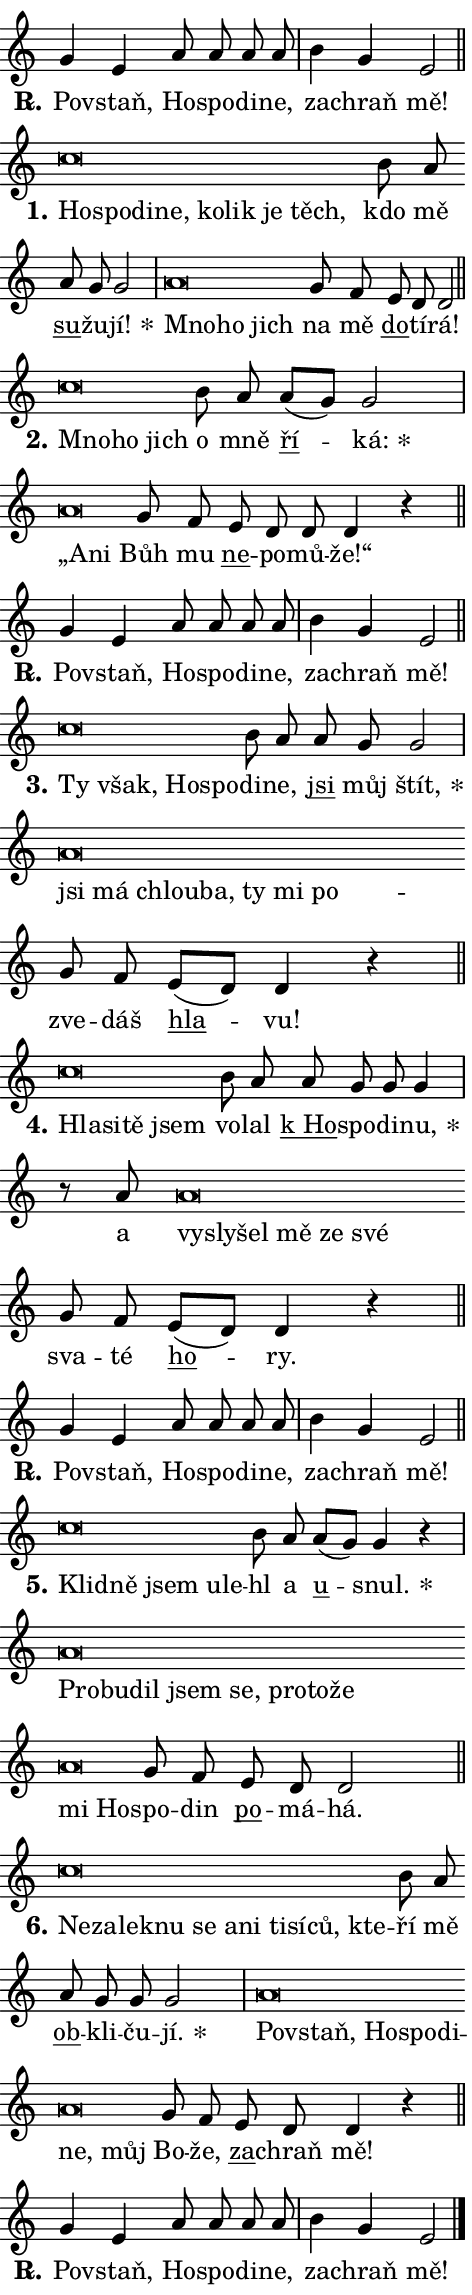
\version "2.24.0"
\header { tagline = "" }
\paper {
  indent = 0\cm
  top-margin = 0\cm
  right-margin = 0.13\cm % to fit lyric hyphens
  bottom-margin = 0\cm
  left-margin = 0\cm
  paper-width = 8\cm
  page-breaking = #ly:one-page-breaking
  system-system-spacing.basic-distance = #11
  score-system-spacing.basic-distance = #11
  ragged-last = ##f
}


%% Author: Thomas Morley
%% https://lists.gnu.org/archive/html/lilypond-user/2020-05/msg00002.html
#(define (line-position grob)
"Returns position of @var[grob} in current system:
   @code{'start}, if at first time-step
   @code{'end}, if at last time-step
   @code{'middle} otherwise
"
  (let* ((col (ly:item-get-column grob))
         (ln (ly:grob-object col 'left-neighbor))
         (rn (ly:grob-object col 'right-neighbor))
         (col-to-check-left (if (ly:grob? ln) ln col))
         (col-to-check-right (if (ly:grob? rn) rn col))
         (break-dir-left
           (and
             (ly:grob-property col-to-check-left 'non-musical #f)
             (ly:item-break-dir col-to-check-left)))
         (break-dir-right
           (and
             (ly:grob-property col-to-check-right 'non-musical #f)
             (ly:item-break-dir col-to-check-right))))
        (cond ((eqv? 1 break-dir-left) 'start)
              ((eqv? -1 break-dir-right) 'end)
              (else 'middle))))

#(define (tranparent-at-line-position vctor)
  (lambda (grob)
  "Relying on @code{line-position} select the relevant enry from @var{vctor}.
Used to determine transparency,"
    (case (line-position grob)
      ((end) (not (vector-ref vctor 0)))
      ((middle) (not (vector-ref vctor 1)))
      ((start) (not (vector-ref vctor 2))))))

noteHeadBreakVisibility =
#(define-music-function (break-visibility)(vector?)
"Makes @code{NoteHead}s transparent relying on @var{break-visibility}"
#{
  \override NoteHead.transparent =
    #(tranparent-at-line-position break-visibility)
#})

#(define delete-ledgers-for-transparent-note-heads
  (lambda (grob)
    "Reads whether a @code{NoteHead} is transparent.
If so this @code{NoteHead} is removed from @code{'note-heads} from
@var{grob}, which is supposed to be @code{LedgerLineSpanner}.
As a result ledgers are not printed for this @code{NoteHead}"
    (let* ((nhds-array (ly:grob-object grob 'note-heads))
           (nhds-list
             (if (ly:grob-array? nhds-array)
                 (ly:grob-array->list nhds-array)
                 '()))
           ;; Relies on the transparent-property being done before
           ;; Staff.LedgerLineSpanner.after-line-breaking is executed.
           ;; This is fragile ...
           (to-keep
             (remove
               (lambda (nhd)
                 (ly:grob-property nhd 'transparent #f))
               nhds-list)))
      ;; TODO find a better method to iterate over grob-arrays, similiar
      ;; to filter/remove etc for lists
      ;; For now rebuilt from scratch
      (set! (ly:grob-object grob 'note-heads)  '())
      (for-each
        (lambda (nhd)
          (ly:pointer-group-interface::add-grob grob 'note-heads nhd))
        to-keep))))

squashNotes = {
  \override NoteHead.X-extent = #'(-0.2 . 0.2)
  \override NoteHead.Y-extent = #'(-0.75 . 0)
  \override NoteHead.stencil =
    #(lambda (grob)
       (let ((pos (ly:grob-property grob 'staff-position)))
         (begin
           (if (< pos -7) (display "ERROR: Lower brevis then expected\n") (display ""))
           (if (<= pos -6) ly:text-interface::print ly:note-head::print))))
}
unSquashNotes = {
  \revert NoteHead.X-extent
  \revert NoteHead.Y-extent
  \revert NoteHead.stencil
}

hideNotes = \noteHeadBreakVisibility #begin-of-line-visible
unHideNotes = \noteHeadBreakVisibility #all-visible

% work-around for resetting accidentals
% https://lilypond.org/doc/v2.23/Documentation/notation/displaying-rhythms#unmetered-music
cadenzaMeasure = {
  \cadenzaOff
  \partial 1024 s1024
  \cadenzaOn
}

#(define-markup-command (accent layout props text) (markup?)
  "Underline accented syllable"
  (interpret-markup layout props
    #{\markup \override #'(offset . 4.3) \underline { #text }#}))

responsum = \markup \concat {
  "R" \hspace #-1.05 \path #0.1 #'((moveto 0 0.07) (lineto 0.9 0.8)) \hspace #0.05 "."
}

spaceSize = #0.6828661417322834 % exact space size for TeX Gyre Schola

\layout {
  \context {
    \Staff
    \remove "Time_signature_engraver"
    \override LedgerLineSpanner.after-line-breaking = #delete-ledgers-for-transparent-note-heads
  }
  \context {
    \Lyrics {
      \override LyricSpace.minimum-distance = \spaceSize
      \override LyricText.font-name = #"TeX Gyre Schola"
      \override LyricText.font-size = 1
      \override StanzaNumber.font-name = #"TeX Gyre Schola Bold"
      \override StanzaNumber.font-size = 1
    }
  }
  \context {
    \Score 
    \override NoteHead.text =
      #(lambda (grob) 
        (let ((pos (ly:grob-property grob 'staff-position)))
          #{\markup {
            \combine
              \halign #-0.55 \raise #(if (= pos -6) 0 0.5) \override #'(thickness . 2) \draw-line #'(3.2 . 0)
              \musicglyph "noteheads.sM1"
          }#}))
  }
}

% magnetic-lyrics.ily
%
%   written by
%     Jean Abou Samra <jean@abou-samra.fr>
%     Werner Lemberg <wl@gnu.org>
%
%   adapted by
%     Jiri Hon <jiri.hon@gmail.com>
%
% Version 2022-Apr-15

% https://www.mail-archive.com/lilypond-user@gnu.org/msg149350.html

#(define (Left_hyphen_pointer_engraver context)
   "Collect syllable-hyphen-syllable occurrences in lyrics and store
them in properties.  This engraver only looks to the left.  For
example, if the lyrics input is @code{foo -- bar}, it does the
following.

@itemize @bullet
@item
Set the @code{text} property of the @code{LyricHyphen} grob between
@q{foo} and @q{bar} to @code{foo}.

@item
Set the @code{left-hyphen} property of the @code{LyricText} grob with
text @q{foo} to the @code{LyricHyphen} grob between @q{foo} and
@q{bar}.
@end itemize

Use this auxiliary engraver in combination with the
@code{lyric-@/text::@/apply-@/magnetic-@/offset!} hook."
   (let ((hyphen #f)
         (text #f))
     (make-engraver
      (acknowledgers
       ((lyric-syllable-interface engraver grob source-engraver)
        (set! text grob)))
      (end-acknowledgers
       ((lyric-hyphen-interface engraver grob source-engraver)
        ;(when (not (grob::has-interface grob 'lyric-space-interface))
          (set! hyphen grob)));)
      ((stop-translation-timestep engraver)
       (when (and text hyphen)
         (ly:grob-set-object! text 'left-hyphen hyphen))
       (set! text #f)
       (set! hyphen #f)))))

#(define (lyric-text::apply-magnetic-offset! grob)
   "If the space between two syllables is less than the value in
property @code{LyricText@/.details@/.squash-threshold}, move the right
syllable to the left so that it gets concatenated with the left
syllable.

Use this function as a hook for
@code{LyricText@/.after-@/line-@/breaking} if the
@code{Left_@/hyphen_@/pointer_@/engraver} is active."
   (let ((hyphen (ly:grob-object grob 'left-hyphen #f)))
     (when hyphen
       (let ((left-text (ly:spanner-bound hyphen LEFT)))
         (when (grob::has-interface left-text 'lyric-syllable-interface)
           (let* ((common (ly:grob-common-refpoint grob left-text X))
                  (this-x-ext (ly:grob-extent grob common X))
                  (left-x-ext
                   (begin
                     ;; Trigger magnetism for left-text.
                     (ly:grob-property left-text 'after-line-breaking)
                     (ly:grob-extent left-text common X)))
                  ;; `delta` is the gap width between two syllables.
                  (delta (- (interval-start this-x-ext)
                            (interval-end left-x-ext)))
                  (details (ly:grob-property grob 'details))
                  (threshold (assoc-get 'squash-threshold details 0.2)))
             (when (< delta threshold)
               (let* (;; We have to manipulate the input text so that
                      ;; ligatures crossing syllable boundaries are not
                      ;; disabled.  For languages based on the Latin
                      ;; script this is essentially a beautification.
                      ;; However, for non-Western scripts it can be a
                      ;; necessity.
                      (lt (ly:grob-property left-text 'text))
                      (rt (ly:grob-property grob 'text))
                      (is-space (grob::has-interface hyphen 'lyric-space-interface))
                      (space (if is-space " " ""))
                      (extra-delta (if is-space spaceSize 0))
                      ;; Append new syllable.
                      (ltrt-space (if (and (string? lt) (string? rt))
                                (string-append lt space rt)
                                (make-concat-markup (list lt space rt))))
                      ;; Right-align `ltrt` to the right side.
                      (ltrt-space-markup (grob-interpret-markup
                               grob
                               (make-translate-markup
                                (cons (interval-length this-x-ext) 0)
                                (make-right-align-markup ltrt-space)))))
                 (begin
                   ;; Don't print `left-text`.
                   (ly:grob-set-property! left-text 'stencil #f)
                   ;; Set text and stencil (which holds all collected
                   ;; syllables so far) and shift it to the left.
                   (ly:grob-set-property! grob 'text ltrt-space)
                   (ly:grob-set-property! grob 'stencil ltrt-space-markup)
                   (ly:grob-translate-axis! grob (- (- delta extra-delta)) X))))))))))


#(define (lyric-hyphen::displace-bounds-first grob)
   ;; Make very sure this callback isn't triggered too early.
   (let ((left (ly:spanner-bound grob LEFT))
         (right (ly:spanner-bound grob RIGHT)))
     (ly:grob-property left 'after-line-breaking)
     (ly:grob-property right 'after-line-breaking)
     (ly:lyric-hyphen::print grob)))

squashThreshold = #0.4

\layout {
  \context {
    \Lyrics
    \consists #Left_hyphen_pointer_engraver
    \override LyricText.after-line-breaking =
      #lyric-text::apply-magnetic-offset!
    \override LyricHyphen.stencil = #lyric-hyphen::displace-bounds-first
    \override LyricText.details.squash-threshold = \squashThreshold
    \override LyricHyphen.minimum-distance = 0
    \override LyricHyphen.minimum-length = \squashThreshold
  }
}

squashText = \override LyricText.details.squash-threshold = 9999
unSquashText = \override LyricText.details.squash-threshold = \squashThreshold

leftText = \override LyricText.self-alignment-X = #LEFT
unLeftText = \revert LyricText.self-alignment-X

starOffset = #(lambda (grob) 
                (let ((x_offset (ly:self-alignment-interface::aligned-on-x-parent grob)))
                  (if (= x_offset 0) 0 (+ x_offset 1.2))))

star = #(define-music-function (syllable)(string?)
"Append star separator at the end of a syllable"
#{
  \once \override LyricText.X-offset = #starOffset
  \lyricmode { \markup {
    #syllable
    \override #'((font-name . "TeX Gyre Schola Bold")) \hspace #0.2 \lower #0.65 \larger "*"
  } }
#})

starAccent = #(define-music-function (syllable)(string?)
"Append star separator at the end of a syllable and make accent"
#{
  \once \override LyricText.X-offset = #starOffset
  \lyricmode { \markup {
    \accent #syllable
    \override #'((font-name . "TeX Gyre Schola Bold")) \hspace #0.2 \lower #0.65 \larger "*"
  } }
#})

breath = #(define-music-function (syllable)(string?)
"Append breathing indicator at the end of a syllable"
#{
  \lyricmode { \markup { #syllable "+" } }
#})

optionalBreath = #(define-music-function (syllable)(string?)
"Append optional breathing indicator at the end of a syllable"
#{
  \lyricmode { \markup { #syllable "(+)" } }
#})


\score {
    <<
        \new Voice = "melody" { \cadenzaOn \key c \major \relative { g'4 e a8 a a a \cadenzaMeasure \bar "|" b4 g e2 \cadenzaMeasure \bar "||" \break } }
        \new Lyrics \lyricsto "melody" { \lyricmode { \set stanza = \responsum
Po -- vstaň, Ho -- spo -- di -- ne, za -- chraň mě! } }
    >>
    \layout {}
}

\score {
    <<
        \new Voice = "melody" { \cadenzaOn \key c \major \relative { \squashNotes c''\breve*1/16 \hideNotes \breve*1/16 \bar "" \breve*1/16 \bar "" \breve*1/16 \bar "" \breve*1/16 \bar "" \breve*1/16 \bar "" \breve*1/16 \breve*1/16 \bar "" \unHideNotes \unSquashNotes b8 a \bar "" a g g2 \cadenzaMeasure \bar "|" \squashNotes a\breve*1/16 \hideNotes \breve*1/16 \breve*1/16 \bar "" \unHideNotes \unSquashNotes g8 f \bar "" e d d2 \cadenzaMeasure \bar "||" \break } }
        \new Lyrics \lyricsto "melody" { \lyricmode { \set stanza = "1."
\leftText Ho -- \squashText spo -- di -- ne, ko -- lik je těch, \unLeftText \unSquashText kdo mě \markup \accent su -- žu -- \star jí! \leftText Mno -- \squashText ho jich \unLeftText \unSquashText na mě \markup \accent do -- tí -- rá! } }
    >>
    \layout {}
}

\score {
    <<
        \new Voice = "melody" { \cadenzaOn \key c \major \relative { \squashNotes c''\breve*1/16 \hideNotes \breve*1/16 \breve*1/16 \bar "" \unHideNotes \unSquashNotes b8 a \bar "" a[( g)] g2 \cadenzaMeasure \bar "|" \squashNotes a\breve*1/16 \hideNotes \breve*1/16 \bar "" \unHideNotes \unSquashNotes g8 f \bar "" e d d d4 r \cadenzaMeasure \bar "||" \break } }
        \new Lyrics \lyricsto "melody" { \lyricmode { \set stanza = "2."
\leftText Mno -- \squashText ho jich \unLeftText \unSquashText o mně \markup \accent ří -- \star ká: \leftText „A -- \squashText ni \unLeftText \unSquashText Bůh mu \markup \accent ne -- po -- mů -- že!“ } }
    >>
    \layout {}
}

\score {
    <<
        \new Voice = "melody" { \cadenzaOn \key c \major \relative { g'4 e a8 a a a \cadenzaMeasure \bar "|" b4 g e2 \cadenzaMeasure \bar "||" \break } }
        \new Lyrics \lyricsto "melody" { \lyricmode { \set stanza = \responsum
Po -- vstaň, Ho -- spo -- di -- ne, za -- chraň mě! } }
    >>
    \layout {}
}

\score {
    <<
        \new Voice = "melody" { \cadenzaOn \key c \major \relative { \squashNotes c''\breve*1/16 \hideNotes \breve*1/16 \bar "" \breve*1/16 \breve*1/16 \bar "" \unHideNotes \unSquashNotes b8 a \bar "" a g g2 \cadenzaMeasure \bar "|" \squashNotes a\breve*1/16 \hideNotes \breve*1/16 \bar "" \breve*1/16 \bar "" \breve*1/16 \bar "" \breve*1/16 \bar "" \breve*1/16 \breve*1/16 \bar "" \unHideNotes \unSquashNotes g8 f \bar "" e[( d)] d4 r \cadenzaMeasure \bar "||" \break } }
        \new Lyrics \lyricsto "melody" { \lyricmode { \set stanza = "3."
\leftText Ty \squashText však, Ho -- spo -- \unLeftText \unSquashText di -- ne, \markup \accent jsi můj \star štít, \leftText jsi \squashText má chlou -- ba, ty mi po -- \unLeftText \unSquashText zve -- dáš \markup \accent hla -- vu! } }
    >>
    \layout {}
}

\score {
    <<
        \new Voice = "melody" { \cadenzaOn \key c \major \relative { \squashNotes c''\breve*1/16 \hideNotes \breve*1/16 \bar "" \breve*1/16 \breve*1/16 \bar "" \unHideNotes \unSquashNotes b8 a \bar "" a g g g4 \cadenzaMeasure \bar "|" r8 a8 \squashNotes a\breve*1/16 \hideNotes \breve*1/16 \bar "" \breve*1/16 \bar "" \breve*1/16 \bar "" \breve*1/16 \breve*1/16 \bar "" \unHideNotes \unSquashNotes g8 f \bar "" e[( d)] d4 r \cadenzaMeasure \bar "||" \break } }
        \new Lyrics \lyricsto "melody" { \lyricmode { \set stanza = "4."
\leftText Hla -- \squashText si -- tě jsem \unLeftText \unSquashText vo -- lal \markup \accent "k Ho" -- spo -- di -- \star nu, a \leftText vy -- \squashText sly -- šel mě ze své \unLeftText \unSquashText sva -- té \markup \accent ho -- ry. } }
    >>
    \layout {}
}

\score {
    <<
        \new Voice = "melody" { \cadenzaOn \key c \major \relative { g'4 e a8 a a a \cadenzaMeasure \bar "|" b4 g e2 \cadenzaMeasure \bar "||" \break } }
        \new Lyrics \lyricsto "melody" { \lyricmode { \set stanza = \responsum
Po -- vstaň, Ho -- spo -- di -- ne, za -- chraň mě! } }
    >>
    \layout {}
}

\score {
    <<
        \new Voice = "melody" { \cadenzaOn \key c \major \relative { \squashNotes c''\breve*1/16 \hideNotes \breve*1/16 \bar "" \breve*1/16 \bar "" \breve*1/16 \breve*1/16 \bar "" \unHideNotes \unSquashNotes b8 a \bar "" a[( g)] g4 r \cadenzaMeasure \bar "|" \squashNotes a\breve*1/16 \hideNotes \breve*1/16 \bar "" \breve*1/16 \bar "" \breve*1/16 \bar "" \breve*1/16 \bar "" \breve*1/16 \bar "" \breve*1/16 \bar "" \breve*1/16 \bar "" \breve*1/16 \breve*1/16 \bar "" \unHideNotes \unSquashNotes g8 f \bar "" e d d2 \cadenzaMeasure \bar "||" \break } }
        \new Lyrics \lyricsto "melody" { \lyricmode { \set stanza = "5."
\leftText Klid -- \squashText ně jsem u -- le -- \unLeftText \unSquashText hl a \markup \accent u -- \star snul. \leftText Pro -- \squashText bu -- dil jsem se, pro -- to -- že mi Ho -- \unLeftText \unSquashText spo -- din \markup \accent po -- má -- há. } }
    >>
    \layout {}
}

\score {
    <<
        \new Voice = "melody" { \cadenzaOn \key c \major \relative { \squashNotes c''\breve*1/16 \hideNotes \breve*1/16 \bar "" \breve*1/16 \bar "" \breve*1/16 \bar "" \breve*1/16 \bar "" \breve*1/16 \bar "" \breve*1/16 \bar "" \breve*1/16 \bar "" \breve*1/16 \bar "" \breve*1/16 \breve*1/16 \bar "" \unHideNotes \unSquashNotes b8 a \bar "" a g g g2 \cadenzaMeasure \bar "|" \squashNotes a\breve*1/16 \hideNotes \breve*1/16 \bar "" \breve*1/16 \bar "" \breve*1/16 \bar "" \breve*1/16 \bar "" \breve*1/16 \breve*1/16 \bar "" \unHideNotes \unSquashNotes g8 f \bar "" e d d4 r \cadenzaMeasure \bar "||" \break } }
        \new Lyrics \lyricsto "melody" { \lyricmode { \set stanza = "6."
\leftText Ne -- \squashText za -- lek -- nu se a -- ni ti -- sí -- ců, kte -- \unLeftText \unSquashText ří mě \markup \accent ob -- kli -- ču -- \star jí. \leftText Po -- \squashText vstaň, Ho -- spo -- di -- ne, můj \unLeftText \unSquashText Bo -- že, \markup \accent za -- chraň mě! } }
    >>
    \layout {}
}

\score {
    <<
        \new Voice = "melody" { \cadenzaOn \key c \major \relative { g'4 e a8 a a a \cadenzaMeasure \bar "|" b4 g e2 \cadenzaMeasure \bar "||" \break } \bar "|." }
        \new Lyrics \lyricsto "melody" { \lyricmode { \set stanza = \responsum
Po -- vstaň, Ho -- spo -- di -- ne, za -- chraň mě! } }
    >>
    \layout {}
}
